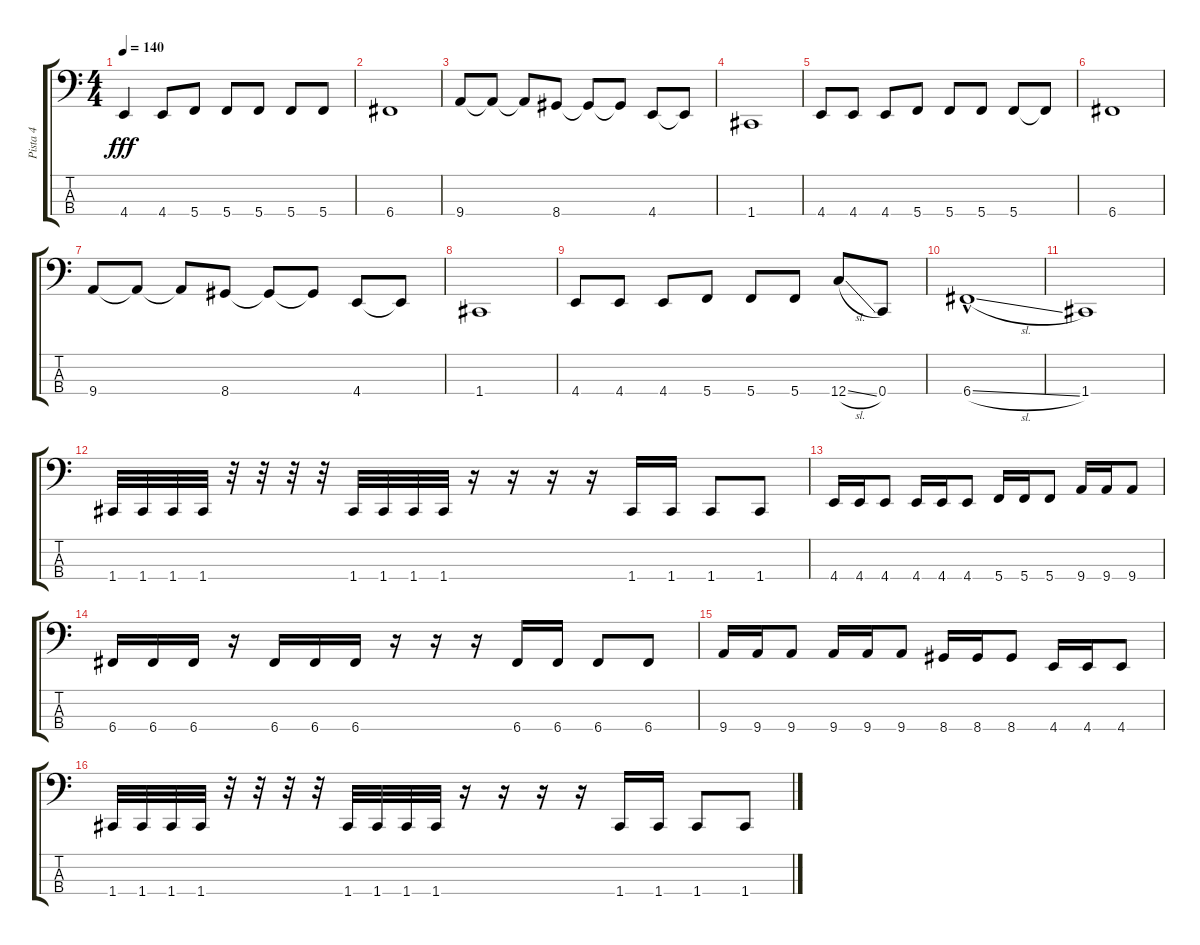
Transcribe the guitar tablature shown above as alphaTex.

\track ("Pista 4" "Pista 4") {instrument electricbassfinger}
\staff {score tabs}
\tuning (Eb2 Bb1 F1 C1) {hide}
\ts (4 4)
\tempo 140
\clef f4
\ks c
4.4.4{dy fff} 4.4.8 5.4.8 5.4.8 5.4.8 5.4.8 5.4.8 |
6.4.1 |
9.4.8 9.4{t}.8 9.4{t}.8 8.4.8 8.4{t}.8 8.4{t}.8 4.4.8 4.4{t}.8 |
1.4.1 |
4.4.8 4.4.8 4.4.8 5.4.8 5.4.8 5.4.8 5.4.8 5.4{t}.8 |
6.4.1 |
9.4.8 9.4{t}.8 9.4{t}.8 8.4.8 8.4{t}.8 8.4{t}.8 4.4.8 4.4{t}.8 |
1.4.1 |
4.4.8 4.4.8 4.4.8 5.4.8 5.4.8 5.4.8 12.4{sl}.8 0.4.8 |
6.4{sl hac}.1 |
1.4.1 |
1.4.32 1.4.32 1.4.32 1.4.32 r.32 r.32 r.32 r.32 1.4.32 1.4.32 1.4.32 1.4.32 r.16 r.16 r.16 r.16 1.4.16 1.4.16 1.4.8 1.4.8 |
4.4.16 4.4.16 4.4.8 4.4.16 4.4.16 4.4.8 5.4.16 5.4.16 5.4.8 9.4.16 9.4.16 9.4.8 |
6.4.16 6.4.16 6.4.16 r.16 6.4.16 6.4.16 6.4.16 r.16 r.16 r.16 6.4.16 6.4.16 6.4.8 6.4.8 |
9.4.16 9.4.16 9.4.8 9.4.16 9.4.16 9.4.8 8.4.16 8.4.16 8.4.8 4.4.16 4.4.16 4.4.8 |
1.4.32 1.4.32 1.4.32 1.4.32 r.32 r.32 r.32 r.32 1.4.32 1.4.32 1.4.32 1.4.32 r.16 r.16 r.16 r.16 1.4.16 1.4.16 1.4.8 1.4.8
